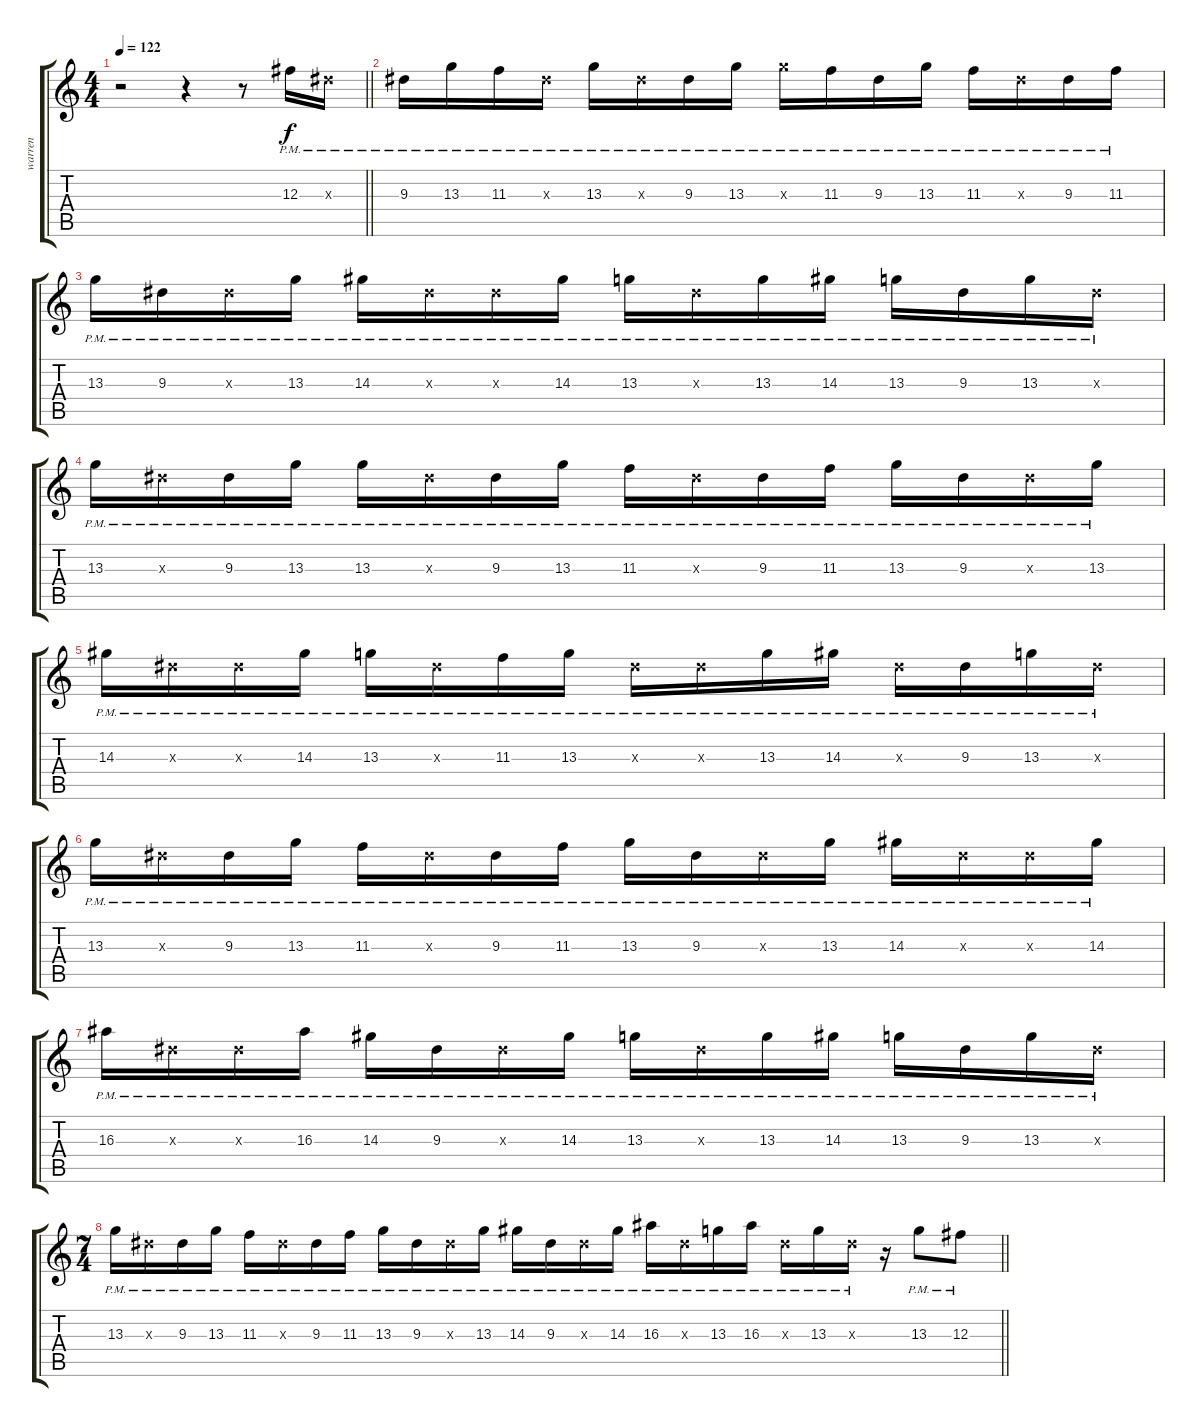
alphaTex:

\track ("warren" "warren") {instrument distortionguitar}
\staff {score tabs}
\tuning (Eb4 Bb3 Gb3 Db3 Ab2 Eb2) {hide}
\ts (4 4)
\tempo 122
\clef g2
\barLineRight lightlight
\ks c
r.2{dy f instrument distortionguitar} r.4 r.8 12.3{pm}.16 9.3{pm x}.16 |
9.3{pm}.16 13.3{pm}.16 11.3{pm}.16 9.3{pm x}.16 13.3{pm}.16 9.3{pm x}.16 9.3{pm}.16 13.3{pm}.16 13.3{pm x}.16 11.3{pm}.16 9.3{pm}.16 13.3{pm}.16 11.3{pm}.16 9.3{pm x}.16 9.3{pm}.16 11.3{pm}.16 |
13.3{pm}.16 9.3{pm}.16 9.3{pm x}.16 13.3{pm}.16 14.3{pm}.16 9.3{pm x}.16 9.3{pm x}.16 14.3{pm}.16 13.3{pm}.16 9.3{pm x}.16 13.3{pm}.16 14.3{pm}.16 13.3{pm}.16 9.3{pm}.16 13.3{pm}.16 9.3{pm x}.16 |
13.3{pm}.16 9.3{pm x}.16 9.3{pm}.16 13.3{pm}.16 13.3{pm}.16 9.3{pm x}.16 9.3{pm}.16 13.3{pm}.16 11.3{pm}.16 9.3{pm x}.16 9.3{pm}.16 11.3{pm}.16 13.3{pm}.16 9.3{pm}.16 9.3{pm x}.16 13.3{pm}.16 |
14.3{pm}.16 9.3{pm x}.16 9.3{pm x}.16 14.3{pm}.16 13.3{pm}.16 9.3{pm x}.16 11.3{pm}.16 13.3{pm}.16 9.3{pm x}.16 9.3{pm x}.16 13.3{pm}.16 14.3{pm}.16 9.3{pm x}.16 9.3{pm}.16 13.3{pm}.16 9.3{pm x}.16 |
13.3{pm}.16 9.3{pm x}.16 9.3{pm}.16 13.3{pm}.16 11.3{pm}.16 9.3{pm x}.16 9.3{pm}.16 11.3{pm}.16 13.3{pm}.16 9.3{pm}.16 9.3{pm x}.16 13.3{pm}.16 14.3{pm}.16 9.3{pm x}.16 9.3{pm x}.16 14.3{pm}.16 |
16.3{pm}.16 9.3{pm x}.16 9.3{pm x}.16 16.3{pm}.16 14.3{pm}.16 9.3{pm}.16 9.3{pm x}.16 14.3{pm}.16 13.3{pm}.16 9.3{pm x}.16 13.3{pm}.16 14.3{pm}.16 13.3{pm}.16 9.3{pm}.16 13.3{pm}.16 9.3{pm x}.16 |
\ts (7 4)
\barLineRight lightlight
13.3{pm}.16 9.3{pm x}.16 9.3{pm}.16 13.3{pm}.16 11.3{pm}.16 9.3{pm x}.16 9.3{pm}.16 11.3{pm}.16 13.3{pm}.16 9.3{pm}.16 9.3{pm x}.16 13.3{pm}.16 14.3{pm}.16 9.3{pm}.16 9.3{pm x}.16 14.3{pm}.16 16.3{pm}.16 9.3{pm x}.16 13.3{pm}.16 16.3{pm}.16 9.3{pm x}.16 13.3{pm}.16 9.3{pm x}.16 r.16 13.3{pm}.8 12.3{pm}.8
